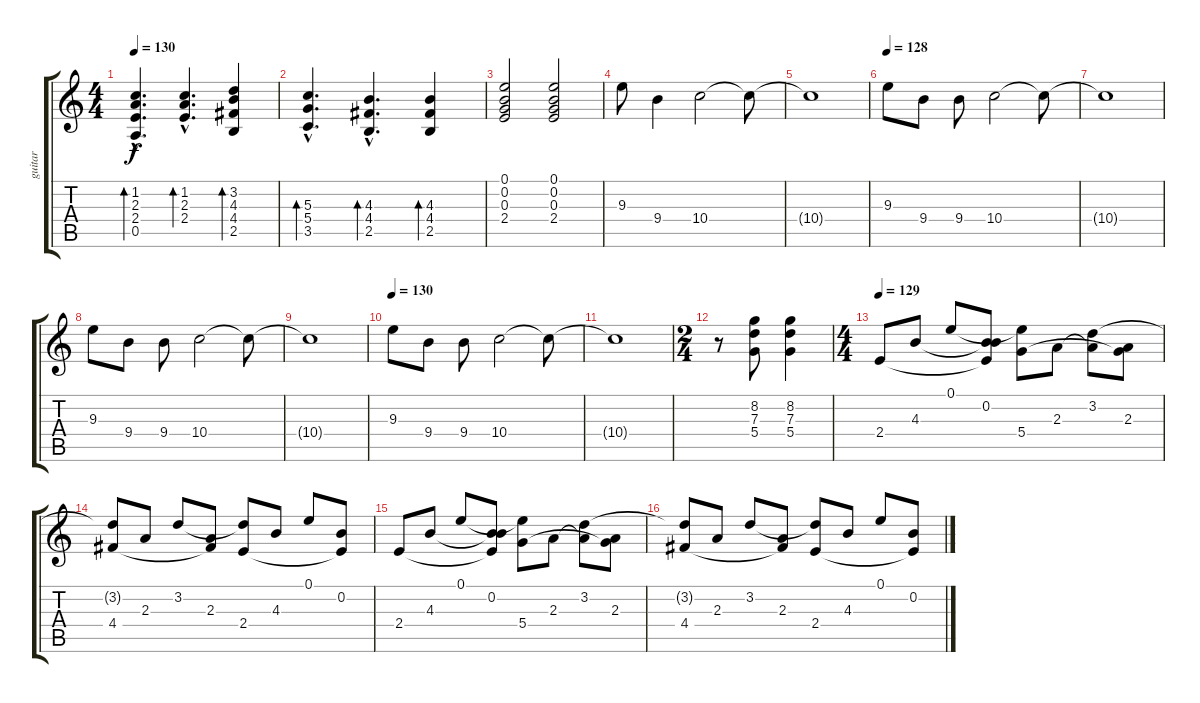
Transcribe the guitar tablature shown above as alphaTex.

\track ("guitar" "guitar") {instrument electricguitarclean}
\staff {score tabs}
\tuning (E4 B3 G3 D3 A2 E2) {hide}
\ts (4 4)
\tempo 130
\clef g2
\ks c
(1.2{hac} 2.3{hac} 2.4{hac} 0.5{hac}).4{d bd 60 dy f} (1.2{hac} 2.3{hac} 2.4{hac}).4{d bd 60} (3.2 4.3 4.4 2.5).4{bd 60} |
(5.3{hac} 5.4{hac} 3.5{hac}).4{d bd 60} (4.3{hac} 4.4{hac} 2.5{hac}).4{d bd 60} (4.3 4.4 2.5).4{bd 60} |
(0.1 0.2 0.3 2.4).2 (0.1 0.2 0.3 2.4).2 |
9.3.8 9.4.4 10.4.2 10.4{t}.8 |
10.4{t}.1 |
\tempo 128
9.3.8 9.4.8 9.4.8 10.4.2 10.4{t}.8 |
10.4{t}.1 |
9.3.8 9.4.8 9.4.8 10.4.2 10.4{t}.8 |
10.4{t}.1 |
\tempo 130
9.3.8 9.4.8 9.4.8 10.4.2 10.4{t}.8 |
10.4{t}.1 |
\ts (2 4)
r.8 (8.2 7.3 5.4).8 (8.2 7.3 5.4).4 |
\ts (4 4)
\tempo 129
2.4.8{instrument electricguitarclean} 4.3.8 0.1.8 (0.2 4.3{t} 2.4{t}).8 (0.1{t} 5.4).8 2.3.8 (3.2 2.3{t}).8 (2.3 5.4{t}).8 |
(3.2{t} 4.4).8 2.3.8 3.2.8 (2.3 4.4{t}).8 (3.2{t} 2.4).8 4.3.8 0.1.8 (0.2 2.4{t}).8 |
2.4.8 4.3.8 0.1.8 (0.2 4.3{t} 2.4{t}).8 (0.1{t} 5.4).8 2.3.8 (3.2 2.3{t}).8 (2.3 5.4{t}).8 |
(3.2{t} 4.4).8 2.3.8 3.2.8 (2.3 4.4{t}).8 (3.2{t} 2.4).8 4.3.8 0.1.8 (0.2 2.4{t}).8
